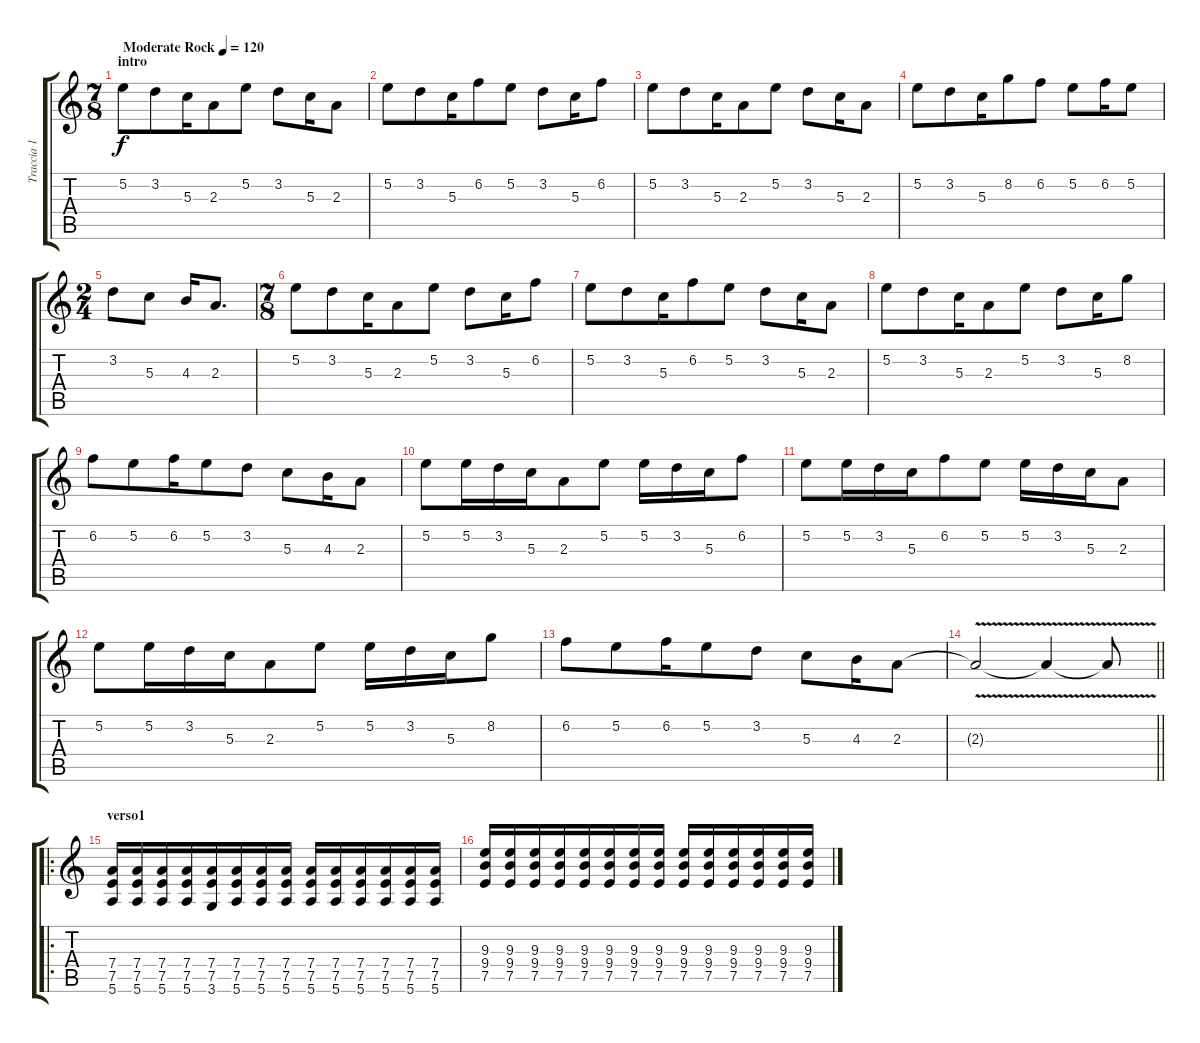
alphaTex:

\track ("Traccia 1" "Traccia 1") {instrument distortionguitar}
\staff {score tabs}
\tuning (E4 B3 G3 D3 A2 E2) {hide}
\ts (7 8)
\section ("" "intro")
\tempo (120 "Moderate Rock")
\clef g2
\ks c
5.2.8{dy f instrument distortionguitar} 3.2.8 5.3.16 2.3.8 5.2.8 3.2.8 5.3.16 2.3.8 |
5.2.8 3.2.8 5.3.16 6.2.8 5.2.8 3.2.8 5.3.16 6.2.8 |
5.2.8 3.2.8 5.3.16 2.3.8 5.2.8 3.2.8 5.3.16 2.3.8 |
5.2.8 3.2.8 5.3.16 8.2.8 6.2.8 5.2.8 6.2.16 5.2.8 |
\ts (2 4)
3.2.8 5.3.8 4.3.16 2.3.8{d} |
\ts (7 8)
5.2.8 3.2.8 5.3.16 2.3.8 5.2.8 3.2.8 5.3.16 6.2.8 |
5.2.8 3.2.8 5.3.16 6.2.8 5.2.8 3.2.8 5.3.16 2.3.8 |
5.2.8 3.2.8 5.3.16 2.3.8 5.2.8 3.2.8 5.3.16 8.2.8 |
6.2.8 5.2.8 6.2.16 5.2.8 3.2.8 5.3.8 4.3.16 2.3.8 |
5.2.8 5.2.16 3.2.16 5.3.16 2.3.8 5.2.8 5.2.16 3.2.16 5.3.16 6.2.8 |
5.2.8 5.2.16 3.2.16 5.3.16 6.2.8 5.2.8 5.2.16 3.2.16 5.3.16 2.3.8 |
5.2.8 5.2.16 3.2.16 5.3.16 2.3.8 5.2.8 5.2.16 3.2.16 5.3.16 8.2.8 |
6.2.8 5.2.8 6.2.16 5.2.8 3.2.8 5.3.8 4.3.16 2.3.8 |
\barLineRight lightlight
2.3{v t}.2 2.3{v t}.4 2.3{v t}.8 |
\ro
\section ("" "verso1")
(7.4 7.5 5.6).16 (7.4 7.5 5.6).16 (7.4 7.5 5.6).16 (7.4 7.5 5.6).16 (7.4 7.5 3.6).16 (7.4 7.5 5.6).16 (7.4 7.5 5.6).16 (7.4 7.5 5.6).16 (7.4 7.5 5.6).16 (7.4 7.5 5.6).16 (7.4 7.5 5.6).16 (7.4 7.5 5.6).16 (7.4 7.5 5.6).16 (7.4 7.5 5.6).16 |
(9.3 9.4 7.5).16 (9.3 9.4 7.5).16 (9.3 9.4 7.5).16 (9.3 9.4 7.5).16 (9.3 9.4 7.5).16 (9.3 9.4 7.5).16 (9.3 9.4 7.5).16 (9.3 9.4 7.5).16 (9.3 9.4 7.5).16 (9.3 9.4 7.5).16 (9.3 9.4 7.5).16 (9.3 9.4 7.5).16 (9.3 9.4 7.5).16 (9.3 9.4 7.5).16
